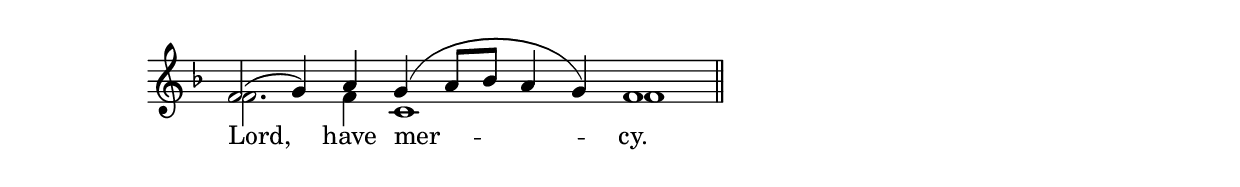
\version "2.24.4"




keyTime = { \key f \major}
cadenzaMeasure = {
  \cadenzaOff
  \partial 1024 s1024
  \cadenzaOn

}

SopMusic    = \relative { 
    \cadenzaOn
    f'2( g4) a g( a8[ bes] a4 g) f1 \cadenzaMeasure \section
}

BassMusic   = \relative {
    \cadenzaOn
    f'2. f4 c1 f \cadenzaMeasure \section
}



VerseOne = \lyricmode {
    Lord, have mer -- cy.
    }


\score {
    \new Staff \with {midiInstrument = "choir aahs"} <<
        \clef "treble"
        \new Voice = "Sop"  { \voiceOne \keyTime \SopMusic}
        \new Voice = "Bass" { \voiceTwo \BassMusic }
        \new Lyrics \lyricsto "Sop" { \VerseOne }
    >>

    \layout {
        \context {
            \Score
                \omit BarNumber
                \override SpacingSpanner.common-shortest-duration = #(ly:make-moment 1/16)

        }
        \context {
            \Staff
                \remove Time_signature_engraver
        }
        \context {
            \Lyrics
                \override LyricSpace.minimum-distance = #1.0
        }
    }
    \midi {
        \tempo 4 = 120
    }
}





